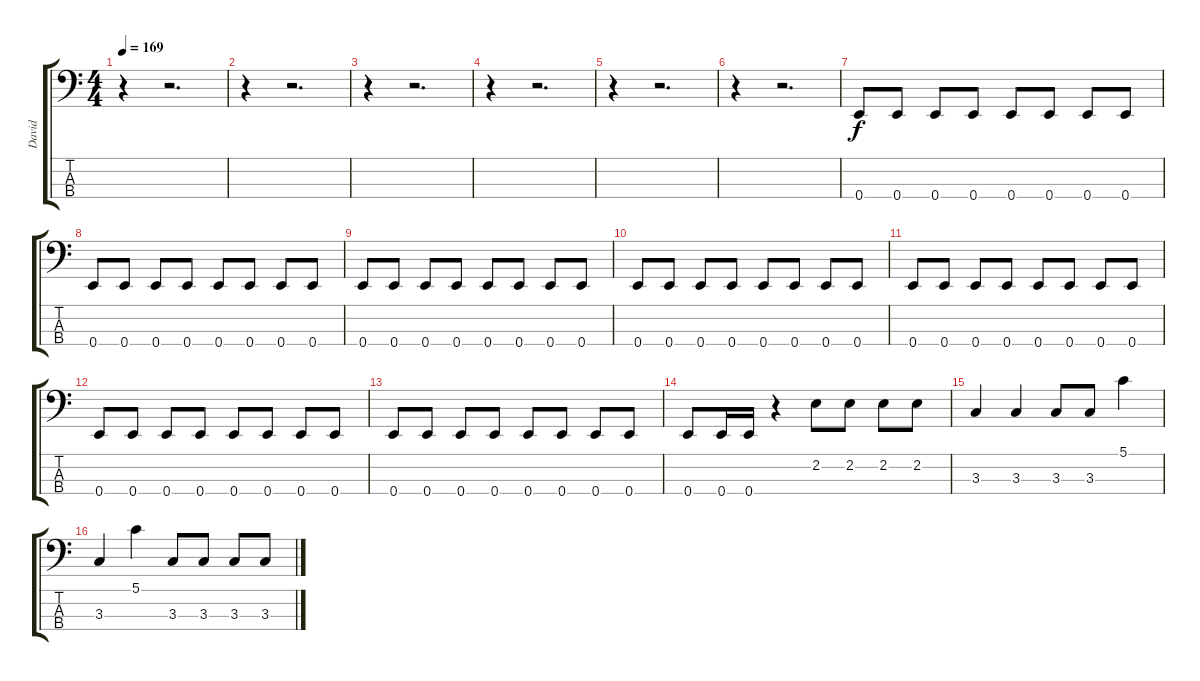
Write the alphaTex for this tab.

\track ("David" "David") {instrument electricbasspick}
\staff {score tabs}
\tuning (G2 D2 A1 E1) {hide}
\ts (4 4)
\tempo 169
\clef f4
\ks c
r.4{dy f} r.2{d} |
r.4 r.2{d} |
r.4 r.2{d} |
r.4 r.2{d} |
r.4 r.2{d} |
r.4 r.2{d} |
0.4.8 0.4.8 0.4.8 0.4.8 0.4.8 0.4.8 0.4.8 0.4.8 |
0.4.8 0.4.8 0.4.8 0.4.8 0.4.8 0.4.8 0.4.8 0.4.8 |
0.4.8 0.4.8 0.4.8 0.4.8 0.4.8 0.4.8 0.4.8 0.4.8 |
0.4.8 0.4.8 0.4.8 0.4.8 0.4.8 0.4.8 0.4.8 0.4.8 |
0.4.8 0.4.8 0.4.8 0.4.8 0.4.8 0.4.8 0.4.8 0.4.8 |
0.4.8 0.4.8 0.4.8 0.4.8 0.4.8 0.4.8 0.4.8 0.4.8 |
0.4.8 0.4.8 0.4.8 0.4.8 0.4.8 0.4.8 0.4.8 0.4.8 |
0.4.8 0.4.16 0.4.16 r.4 2.2.8 2.2.8 2.2.8 2.2.8 |
3.3.4 3.3.4 3.3.8 3.3.8 5.1.4 |
3.3.4 5.1.4 3.3.8 3.3.8 3.3.8 3.3.8
